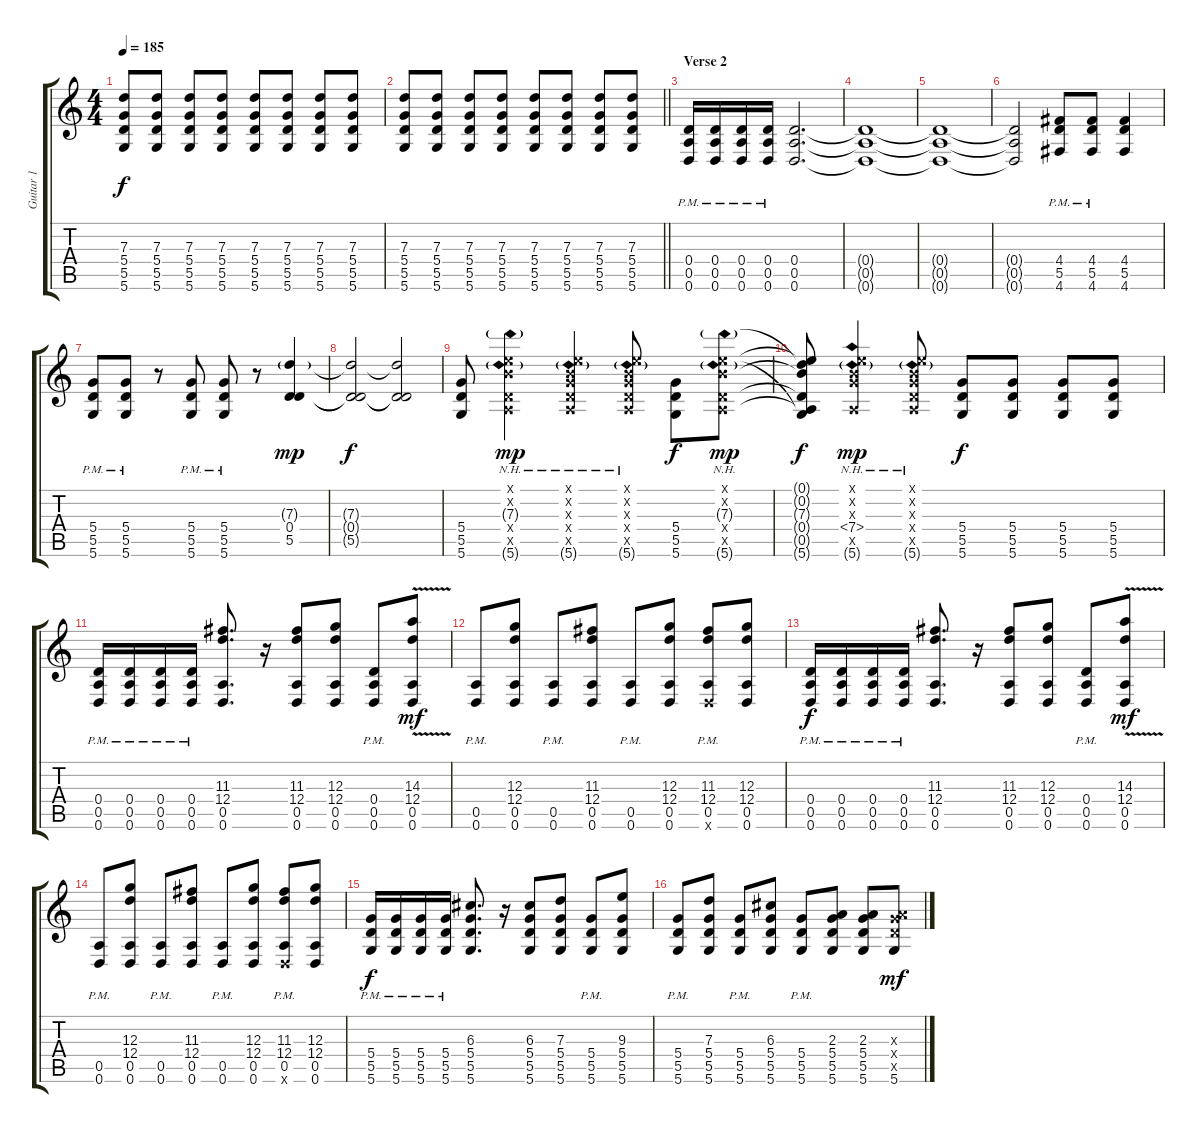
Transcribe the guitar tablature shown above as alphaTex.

\track ("Guitar 1" "Guitar 1") {instrument distortionguitar}
\staff {score tabs}
\tuning (E4 B3 G3 D3 A2 D2) {hide}
\ts (4 4)
\tempo 185
\clef g2
\ks c
(7.3{t} 5.4{t} 5.5{t} 5.6{t}).8{dy f} (7.3 5.4 5.5 5.6).8 (7.3 5.4 5.5 5.6).8 (7.3 5.4 5.5 5.6).8 (7.3 5.4 5.5 5.6).8 (7.3 5.4 5.5 5.6).8 (7.3 5.4 5.5 5.6).8 (7.3 5.4 5.5 5.6).8 |
\barLineRight lightlight
(7.3 5.4 5.5 5.6).8 (7.3 5.4 5.5 5.6).8 (7.3 5.4 5.5 5.6).8 (7.3 5.4 5.5 5.6).8 (7.3 5.4 5.5 5.6).8 (7.3 5.4 5.5 5.6).8 (7.3 5.4 5.5 5.6).8 (7.3 5.4 5.5 5.6).8 |
\section ("" "Verse 2")
(0.4{pm} 0.5{pm} 0.6{pm}).16 (0.4{pm} 0.5{pm} 0.6{pm}).16 (0.4{pm} 0.5{pm} 0.6{pm}).16 (0.4{pm} 0.5{pm} 0.6{pm}).16 (0.4 0.5 0.6).2{d} |
(0.4{t} 0.5{t} 0.6{t}).1 |
(0.4{t} 0.5{t} 0.6{t}).1 |
(0.4{t} 0.5{t} 0.6{t}).2 (4.4{pm} 5.5{pm} 4.6{pm}).8 (4.4{pm} 5.5{pm} 4.6{pm}).8 (4.4 5.5 4.6).4 |
(5.4{pm} 5.5{pm} 5.6{pm}).8 (5.4{pm} 5.5{pm} 5.6{pm}).8 r.8 (5.4{pm} 5.5{pm} 5.6{pm}).8 (5.4{pm} 5.5{pm} 5.6{pm}).8 r.8 (7.3{g} 0.4 5.5).4{dy mp} |
(7.3{t} 0.4{t} 5.5{t}).2{dy f} (7.3{t} 0.4{t} 5.5{t}).2 |
(5.4 5.5 5.6).8 (0.1{x} 0.2{x} 7.3{nh g} 0.4{x} 0.5{x} 5.6{nh g}).4{dy mp} (0.1{x} 0.2{x} 0.3{x} 0.4{x} 0.5{x} 5.6{nh g}).4 (0.1{x} 0.2{x} 0.3{x} 0.4{x} 0.5{x} 5.6{nh g}).8 (5.4 5.5 5.6).8{dy f} (0.1{x} 0.2{x} 7.3{nh g} 0.4{x} 0.5{x} 5.6{nh g}).8{dy mp} |
(0.1{t} 0.2{t} 7.3{t} 0.4{t} 0.5{t} 5.6{t}).8{dy f} (0.1{x} 0.2{x} 0.3{x} 7.4{nh} 0.5{x} 5.6{nh g}).4{dy mp} (0.1{x} 0.2{x} 0.3{x} 0.4{x} 0.5{x} 5.6{nh g}).8 (5.4 5.5 5.6).8{dy f} (5.4 5.5 5.6).8 (5.4 5.5 5.6).8 (5.4 5.5 5.6).8 |
(0.4{pm} 0.5{pm} 0.6{pm}).16 (0.4{pm} 0.5{pm} 0.6{pm}).16 (0.4{pm} 0.5{pm} 0.6{pm}).16 (0.4{pm} 0.5{pm} 0.6{pm}).16 (11.3 12.4 0.5 0.6).8{d} r.16 (11.3 12.4 0.5 0.6).8 (12.3 12.4 0.5 0.6).8 (0.4{pm} 0.5{pm} 0.6{pm}).8 (14.3{v} 12.4 0.5 0.6).8{dy mf} |
(0.5{pm} 0.6{pm}).8 (12.3 12.4 0.5 0.6).8 (0.5{pm} 0.6{pm}).8 (11.3 12.4 0.5 0.6).8 (0.5{pm} 0.6{pm}).8 (12.3 12.4 0.5 0.6).8 (11.3 12.4{pm} 0.5{pm} 0.6{x}).8 (12.3 12.4 0.5 0.6).8 |
(0.4{pm} 0.5{pm} 0.6{pm}).16{dy f} (0.4{pm} 0.5{pm} 0.6{pm}).16 (0.4{pm} 0.5{pm} 0.6{pm}).16 (0.4{pm} 0.5{pm} 0.6{pm}).16 (11.3 12.4 0.5 0.6).8{d} r.16 (11.3 12.4 0.5 0.6).8 (12.3 12.4 0.5 0.6).8 (0.4{pm} 0.5{pm} 0.6{pm}).8 (14.3{v} 12.4 0.5 0.6).8{dy mf} |
(0.5{pm} 0.6{pm}).8 (12.3 12.4 0.5 0.6).8 (0.5{pm} 0.6{pm}).8 (11.3 12.4 0.5 0.6).8 (0.5{pm} 0.6{pm}).8 (12.3 12.4 0.5 0.6).8 (11.3 12.4{pm} 0.5{pm} 0.6{x}).8 (12.3 12.4 0.5 0.6).8 |
(5.4{pm} 5.5{pm} 5.6{pm}).16{dy f} (5.4{pm} 5.5{pm} 5.6{pm}).16 (5.4{pm} 5.5{pm} 5.6{pm}).16 (5.4{pm} 5.5{pm} 5.6{pm}).16 (6.3 5.4 5.5 5.6).8{d} r.16 (6.3 5.4 5.5 5.6).8 (7.3 5.4 5.5 5.6).8 (5.4{pm} 5.5{pm} 5.6{pm}).8 (9.3 5.4 5.5 5.6).8 |
(5.4{pm} 5.5{pm} 5.6{pm}).8 (7.3 5.4 5.5 5.6).8 (5.4{pm} 5.5{pm} 5.6{pm}).8 (6.3 5.4 5.5 5.6).8 (5.4{pm} 5.5{pm} 5.6{pm}).8 (2.3 5.4 5.5 5.6).8 (2.3 5.4 5.5 5.6).8 (2.3{x} 5.4{x} 5.5{x} 5.6).8{dy mf}
